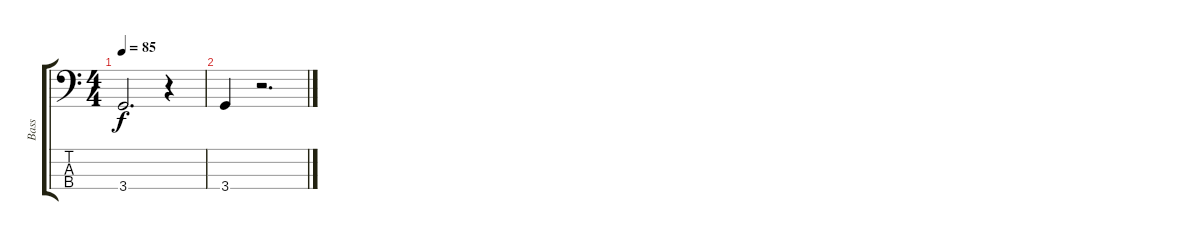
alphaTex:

\track ("Bass" "Bass") {instrument electricbassfinger}
\staff {score tabs}
\tuning (G2 D2 A1 E1) {hide}
\ts (4 4)
\tempo 85
\clef f4
\ks c
3.4{t}.2{d dy f} r.4 |
3.4.4 r.2{d}
